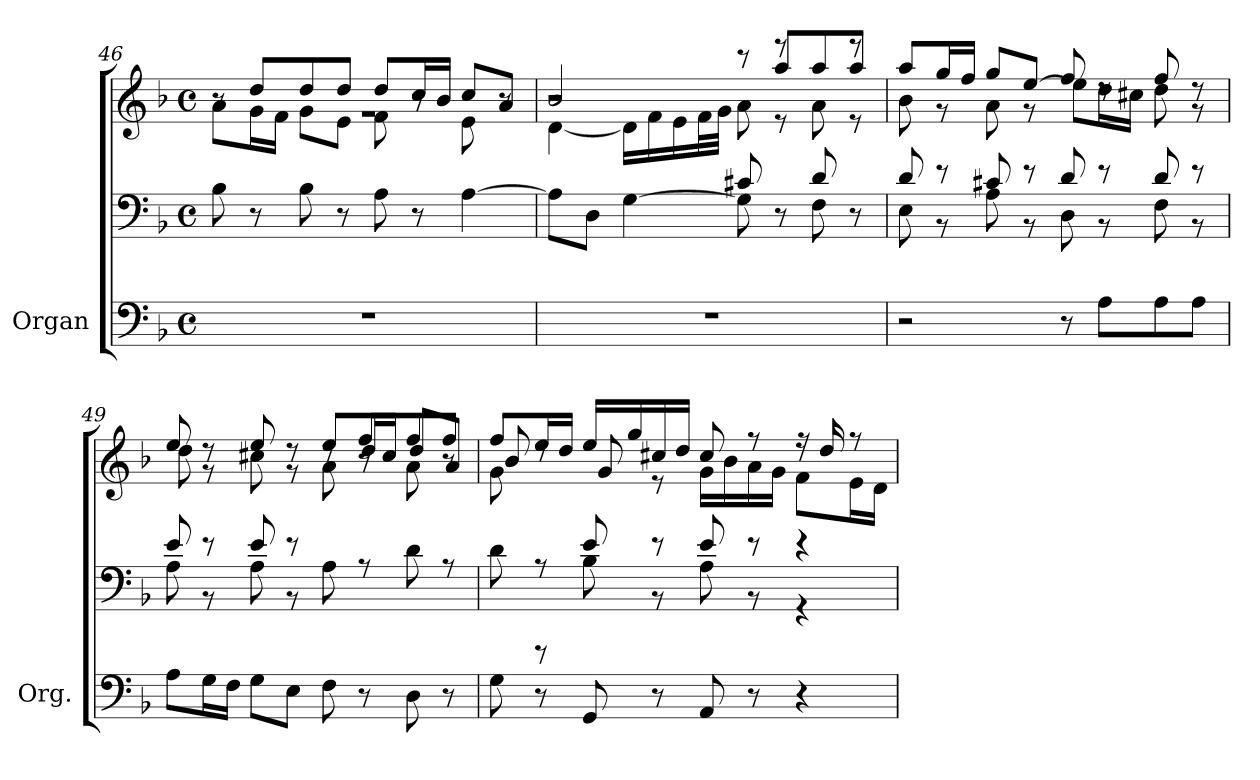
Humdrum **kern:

**kern	**kern	**kern
*part1	*part1	*part1
*staff3	*staff2	*staff1
*I"Organ	*	*
*I'Org.	*	*
*clefF4	*clefF4	*clefG2
*k[b-]	*k[b-]	*k[b-]
*M4/4	*M4/4	*M4/4
*met(c)	*met(c)	*met(c)
=46	=46	=46
*	*	*^
*	*	*	*^
1r	8B-\	1rg	8a\L	8r
.	8r	.	16g\L	8dd/L
.	.	.	16f\JJ	.
.	8B-\	.	8g\L	8dd/
.	8r	.	8e\J	8dd/J
.	8A\	.	8f\	8dd/L
.	8r	.	8r	16cc/L
.	.	.	.	16b-/JJ
.	[4A\	.	8e\	8cc/L
.	.	.	8r	8a/J
=47	=47	=47	=47	=47
*	*^	*	*	*
1r	2ryy	8A\L]	2r	[4d\	2b-/
.	.	8D\J	.	.	.
.	.	[4G\	.	16d\LL]	.
.	.	.	.	16f\	.
.	.	.	.	16e\	.
.	.	.	.	32f\L	.
.	.	.	.	32g\JJJ	.
.	8c#X/	8G\]	8r	8ryy	8a\
.	8ryy	8r	8aa/L	8reee	8re
.	8d/	8F\	8aa/	8ryy	8a\
.	8ryy	8r	8aa/J	8reee	8re
*	*	*	*	*v	*v
=48	=48	=48	=48	=48
2r	8d/	8E\	8aa/L	8b-\
.	8r	8r	16gg/L	8r
.	.	.	16ff/JJ	.
.	8c#X/	8A\	8gg/L	8a\
.	8r	8r	[8ee/J	8r
8r	8d/	8D\	8ff/	8ee\L]
8A\L	8r	8r	8rdd	16dd\L
.	.	.	.	16cc#X\JJ
8A\	8d/	8F\	8ff/	8dd\
8A\J	8r	8r	8rdd	8r
=49	=49	=49	=49	=49
*	*	*	*	*^
8A\L	8e/	8A\	8ee/	8dd\	2ryy
16G\L	8r	8r	8rdd	8r	.
16F\JJ	.	.	.	.	.
8G\L	8e/	8A\	8ee/	8cc#X\	.
8E\J	8r	8r	8rdd	8r	.
8F\	2ryy	8A\	8rdd	8a\	8ee/L
8r	.	8rA	8ff/L	8r	16dd/L
.	.	.	.	.	16cc#/JJ
8D\	.	8d\	8ff/	8a\	8dd/L
8r	.	8rA	8ff/J	8r	8a/J
!!LO:PB:g=z	!!	!!
=50	=50	=50	=50	=50	=50
8G\	8ryy	8d\	8ff/L	8b-/	8g\
8r	8rFFF	8rA	16ee/L	8rdd	2..ryy
.	.	.	16dd/JJ	.	.
8GG/	8e/	8B-\	16ee/LL	8g/	.
.	.	.	16gg/	.	.
8r	8r	8r	16cc#X/	8r	.
.	.	.	16dd/JJ	.	.
8AA/	8e/	8A\	8cc#/	16g\LL	.
.	.	.	.	16b-\	.
8r	8r	8r	8r	16a\	.
.	.	.	.	16g\JJ	.
4r	4r	4r	16r	8f\L	.
.	.	.	16dd/	.	.
.	.	.	8r	16e\L	.
.	.	.	.	16d\JJ	.
*	*v	*v	*	*	*
*	*	*v	*v	*v
=	=	=
*-	*-	*-
